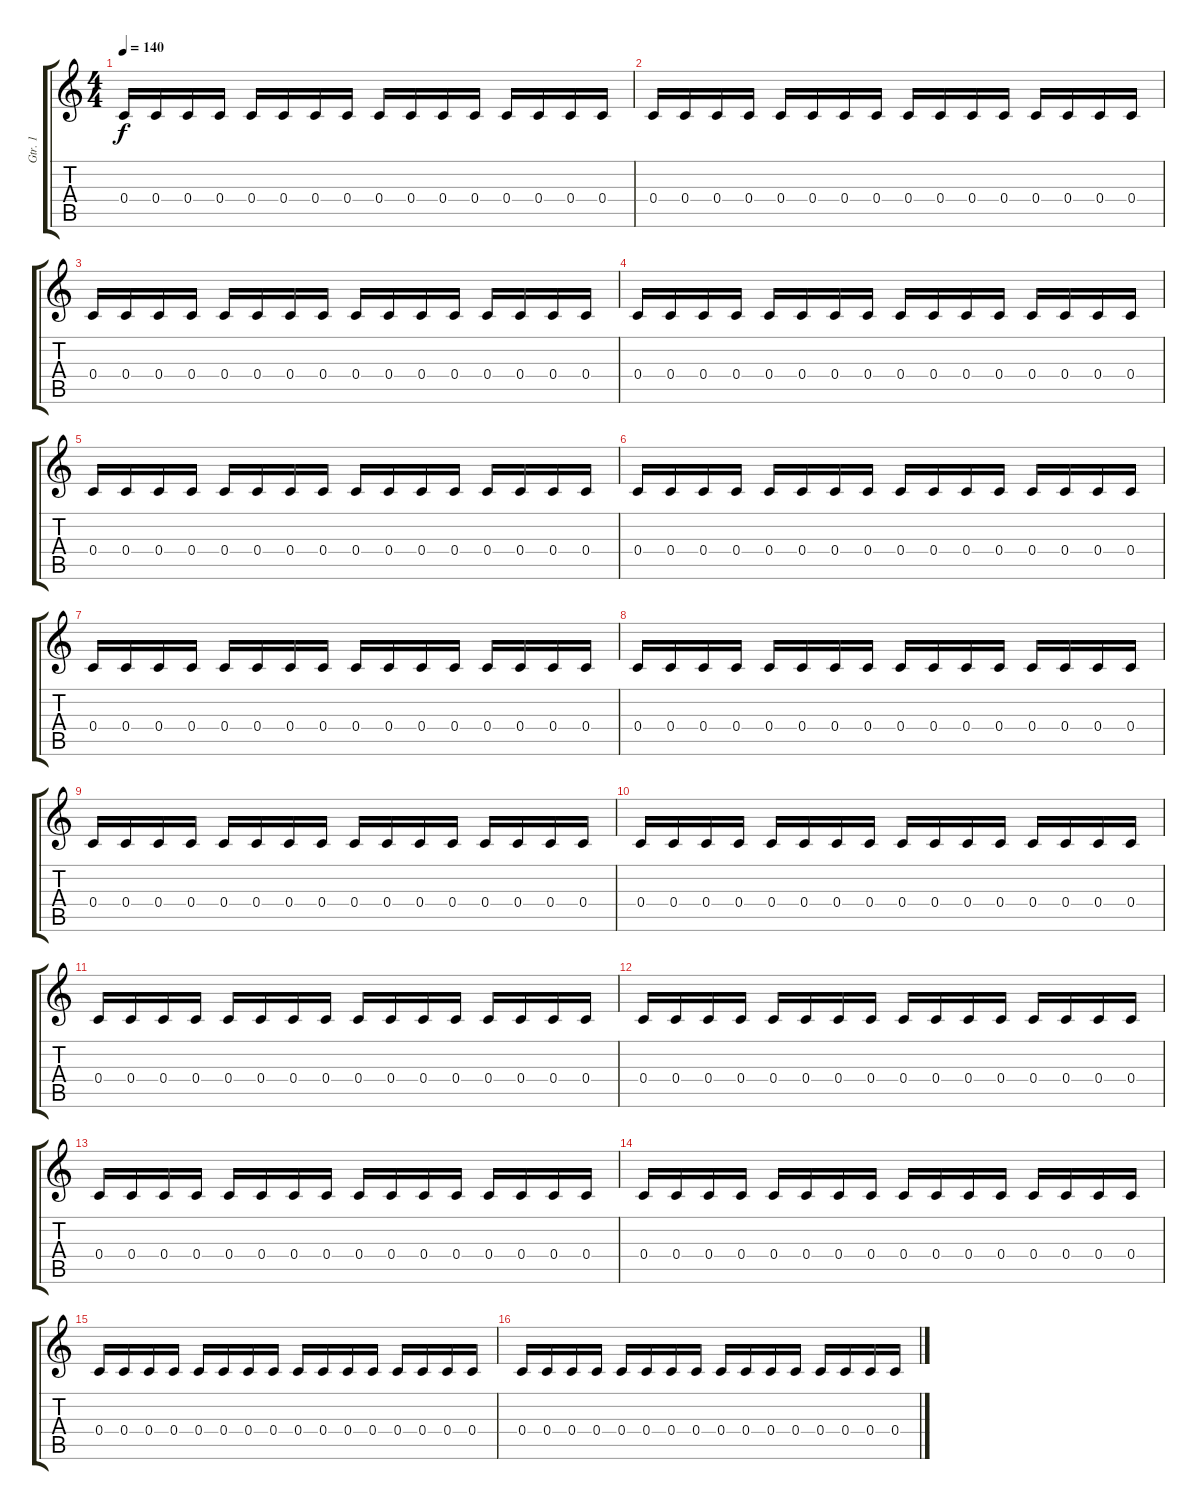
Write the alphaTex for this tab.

\track ("Gtr. 1" "Gtr. 1") {instrument distortionguitar}
\staff {score tabs}
\tuning (D4 A3 F3 C3 G2 D2) {hide}
\ts (4 4)
\tempo 140
\clef g2
\ks c
0.4.16{dy f} 0.4.16 0.4.16 0.4.16 0.4.16 0.4.16 0.4.16 0.4.16 0.4.16 0.4.16 0.4.16 0.4.16 0.4.16 0.4.16 0.4.16 0.4.16 |
0.4.16 0.4.16 0.4.16 0.4.16 0.4.16 0.4.16 0.4.16 0.4.16 0.4.16 0.4.16 0.4.16 0.4.16 0.4.16 0.4.16 0.4.16 0.4.16 |
0.4.16 0.4.16 0.4.16 0.4.16 0.4.16 0.4.16 0.4.16 0.4.16 0.4.16 0.4.16 0.4.16 0.4.16 0.4.16 0.4.16 0.4.16 0.4.16 |
0.4.16 0.4.16 0.4.16 0.4.16 0.4.16 0.4.16 0.4.16 0.4.16 0.4.16 0.4.16 0.4.16 0.4.16 0.4.16 0.4.16 0.4.16 0.4.16 |
0.4.16 0.4.16 0.4.16 0.4.16 0.4.16 0.4.16 0.4.16 0.4.16 0.4.16 0.4.16 0.4.16 0.4.16 0.4.16 0.4.16 0.4.16 0.4.16 |
0.4.16 0.4.16 0.4.16 0.4.16 0.4.16 0.4.16 0.4.16 0.4.16 0.4.16 0.4.16 0.4.16 0.4.16 0.4.16 0.4.16 0.4.16 0.4.16 |
0.4.16 0.4.16 0.4.16 0.4.16 0.4.16 0.4.16 0.4.16 0.4.16 0.4.16 0.4.16 0.4.16 0.4.16 0.4.16 0.4.16 0.4.16 0.4.16 |
0.4.16 0.4.16 0.4.16 0.4.16 0.4.16 0.4.16 0.4.16 0.4.16 0.4.16 0.4.16 0.4.16 0.4.16 0.4.16 0.4.16 0.4.16 0.4.16 |
0.4.16 0.4.16 0.4.16 0.4.16 0.4.16 0.4.16 0.4.16 0.4.16 0.4.16 0.4.16 0.4.16 0.4.16 0.4.16 0.4.16 0.4.16 0.4.16 |
0.4.16 0.4.16 0.4.16 0.4.16 0.4.16 0.4.16 0.4.16 0.4.16 0.4.16 0.4.16 0.4.16 0.4.16 0.4.16 0.4.16 0.4.16 0.4.16 |
0.4.16 0.4.16 0.4.16 0.4.16 0.4.16 0.4.16 0.4.16 0.4.16 0.4.16 0.4.16 0.4.16 0.4.16 0.4.16 0.4.16 0.4.16 0.4.16 |
0.4.16 0.4.16 0.4.16 0.4.16 0.4.16 0.4.16 0.4.16 0.4.16 0.4.16 0.4.16 0.4.16 0.4.16 0.4.16 0.4.16 0.4.16 0.4.16 |
0.4.16 0.4.16 0.4.16 0.4.16 0.4.16 0.4.16 0.4.16 0.4.16 0.4.16 0.4.16 0.4.16 0.4.16 0.4.16 0.4.16 0.4.16 0.4.16 |
0.4.16 0.4.16 0.4.16 0.4.16 0.4.16 0.4.16 0.4.16 0.4.16 0.4.16 0.4.16 0.4.16 0.4.16 0.4.16 0.4.16 0.4.16 0.4.16 |
0.4.16 0.4.16 0.4.16 0.4.16 0.4.16 0.4.16 0.4.16 0.4.16 0.4.16 0.4.16 0.4.16 0.4.16 0.4.16 0.4.16 0.4.16 0.4.16 |
0.4.16 0.4.16 0.4.16 0.4.16 0.4.16 0.4.16 0.4.16 0.4.16 0.4.16 0.4.16 0.4.16 0.4.16 0.4.16 0.4.16 0.4.16 0.4.16
